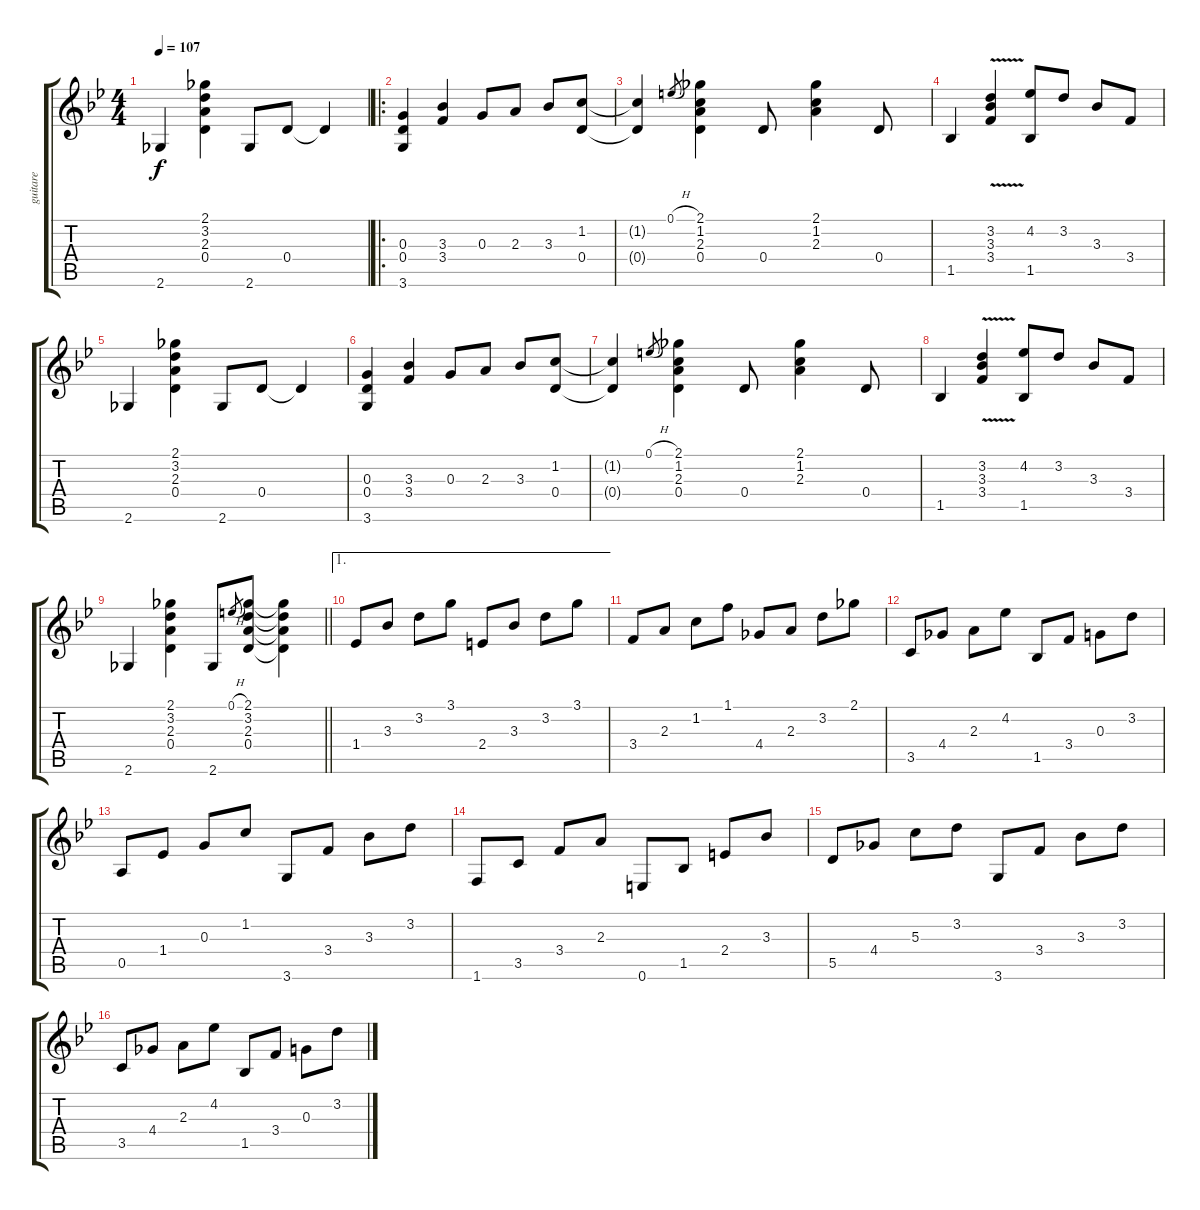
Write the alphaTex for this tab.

\track ("guitare" "guitare") {instrument acousticguitarnylon}
\staff {score tabs}
\tuning (E4 B3 G3 D3 A2 E2) {hide}
\ts (4 4)
\tempo 107
\clef g2
\ks bb
2.6.4{dy f} (2.1 3.2 2.3 0.4).4 2.6.8 0.4.8 0.4{t}.4 |
\ro
(0.3 0.4 3.6).4 (3.3 3.4).4 0.3.8 2.3.8 3.3.8 (1.2 0.4).8 |
(1.2{t} 0.4{t}).4 0.1{h}.8{gr} (2.1 1.2 2.3 0.4).4 0.4.8 (2.1 1.2 2.3).4 0.4.8 |
1.5.4 (3.2{v} 3.3 3.4).4 (4.2 1.5).8 3.2.8 3.3.8 3.4.8 |
2.6.4 (2.1 3.2 2.3 0.4).4 2.6.8 0.4.8 0.4{t}.4 |
(0.3 0.4 3.6).4 (3.3 3.4).4 0.3.8 2.3.8 3.3.8 (1.2 0.4).8 |
(1.2{t} 0.4{t}).4 0.1{h}.8{gr} (2.1 1.2 2.3 0.4).4 0.4.8 (2.1 1.2 2.3).4 0.4.8 |
1.5.4 (3.2{v} 3.3 3.4).4 (4.2 1.5).8 3.2.8 3.3.8 3.4.8 |
\barLineRight lightlight
2.6.4 (2.1 3.2 2.3 0.4).4 2.6.8 0.1{h}.8{gr} (2.1 3.2 2.3 0.4).8 (2.1{t} 3.2{t} 2.3{t} 0.4{t}).4 |
\ae 1
1.4.8 3.3.8 3.2.8 3.1.8 2.4.8 3.3.8 3.2.8 3.1.8 |
3.4.8 2.3.8 1.2.8 1.1.8 4.4.8 2.3.8 3.2.8 2.1.8 |
3.5.8 4.4.8 2.3.8 4.2.8 1.5.8 3.4.8 0.3.8 3.2.8 |
0.5.8 1.4.8 0.3.8 1.2.8 3.6.8 3.4.8 3.3.8 3.2.8 |
1.6.8 3.5.8 3.4.8 2.3.8 0.6.8 1.5.8 2.4.8 3.3.8 |
5.5.8 4.4.8 5.3.8 3.2.8 3.6.8 3.4.8 3.3.8 3.2.8 |
3.5.8 4.4.8 2.3.8 4.2.8 1.5.8 3.4.8 0.3.8 3.2.8
